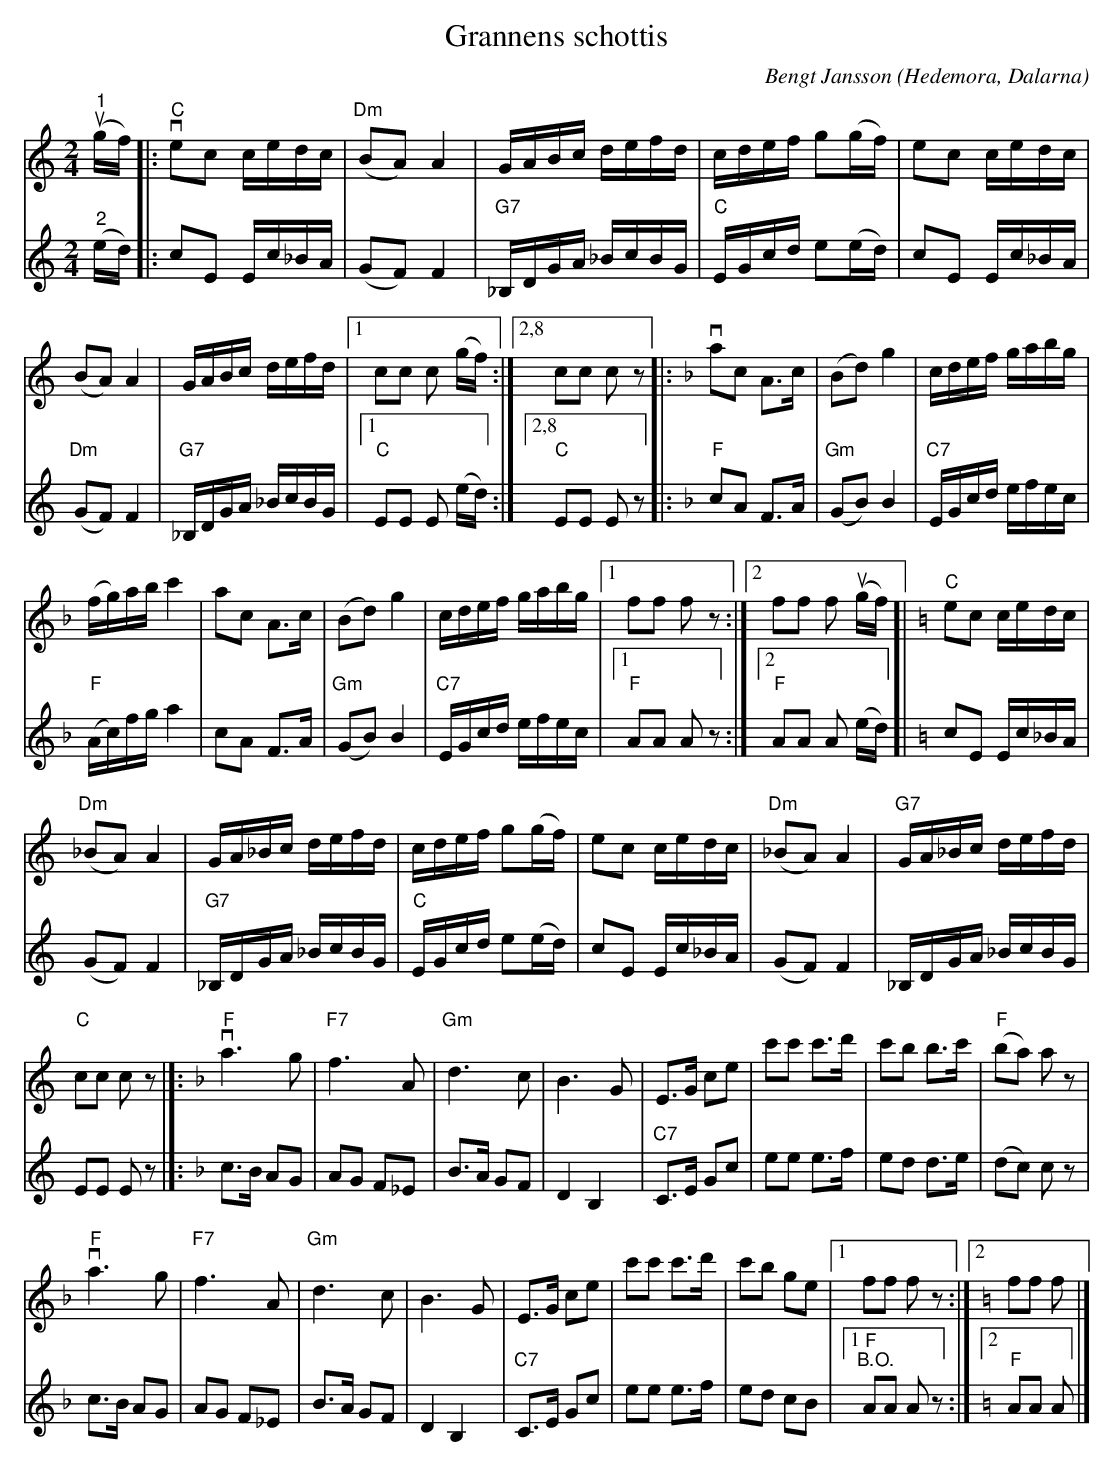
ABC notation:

X:1
T:Grannens schottis
C:Bengt Jansson
O:Hedemora, Dalarna
L:1/8
M:2/4
K:C
V:1
"^1"u (g/f/) |:"C"v ec c/e/d/c/ |"Dm" (BA) A2 | G/A/B/c/ d/e/f/d/ | c/d/e/f/ g(g/f/) | ec c/e/d/c/ |
(BA) A2 | G/A/B/c/ d/e/f/d/ |1 cc c (g/f/) :|2,8 cc c z |:[K:F]v ac A>c | (Bd) g2 | c/d/e/f/ g/a/b/g/ |
(f/g/)a/b/ c'2 | ac A>c | (Bd) g2 | c/d/e/f/ g/a/b/g/ |1 ff f z :|2 ff fu (g/f/) [|[K:C]"C" ec c/e/d/c/ |
"Dm" (_BA) A2 | G/A/_B/c/ d/e/f/d/ | c/d/e/f/ g(g/f/) | ec c/e/d/c/ |"Dm" (_BA) A2 |"G7" G/A/_B/c/ d/e/f/d/ |
"C" cc c z |]:[K:F]v"F" a3 g | "F7" f3 A |"Gm" d3 c | B3 G | E>G ce | c'c' c'>d' | c'b b>c' |"F" (ba) a z |
v"F" a3 g | "F7" f3 A |"Gm" d3 c | B3 G | E>G ce | c'c' c'>d' | c'b ge |1 ff f z :|2[K:C] ff f |]
V:2
"^2" (e/d/) |: cE E/c/_B/A/ | (GF) F2 |"G7" _B,/D/G/A/ _B/c/B/G/ |"C" E/G/c/d/ e(e/d/) |
cE E/c/_B/A/ |"Dm" (GF) F2 |"G7" _B,/D/G/A/ _B/c/B/G/ |1"C" EE E (e/d/) :|2,8"C" EE E z |:
[K:F]"F" cA F>A |"Gm" (GB) B2 |"C7" E/G/c/d/ e/f/e/c/ |"F" (A/c/)f/g/ a2 | cA F>A |
"Gm" (GB) B2 |"C7" E/G/c/d/ e/f/e/c/ |1"F" AA A z :|2"F" AA A (e/d/) [|[K:C] cE E/c/_B/A/ |
(GF) F2 |"G7" _B,/D/G/A/ _B/c/B/G/ |"C" E/G/c/d/ e(e/d/) | cE E/c/_B/A/ | (GF) F2 |
_B,/D/G/A/ _B/c/B/G/ | EE E z |]:[K:F] c>B AG | AG F_E | B>A GF | D2 B,2 |"C7" C>E Gc | ee e>f |
ed d>e | (dc) c z | c>B AG | AG F_E | B>A GF | D2 B,2 |"C7" C>E Gc | ee e>f | ed cB |1 "F" "^B.O." AA A z :|2[K:C]"F" AA A |]
